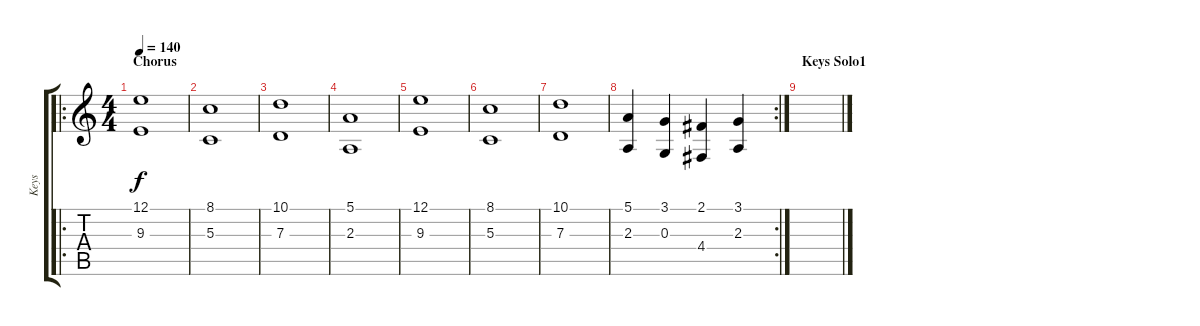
\track ("Keys" "Keys") {instrument stringensemble1}
\staff {score tabs}
\tuning (E4 B3 G3 D3 A2 E2) {hide}
\ro
\ts (4 4)
\section ("" "Chorus")
\tempo 140
\clef g2
\ks c
(12.1 9.3).1{dy f} |
(8.1 5.3).1 |
(10.1 7.3).1 |
(5.1 2.3).1 |
(12.1 9.3).1 |
(8.1 5.3).1 |
(10.1 7.3).1 |
\rc 2
(5.1 2.3).4 (3.1 0.3).4 (2.1 4.4).4 (3.1 2.3).4 |
\section ("" "Keys Solo1")
